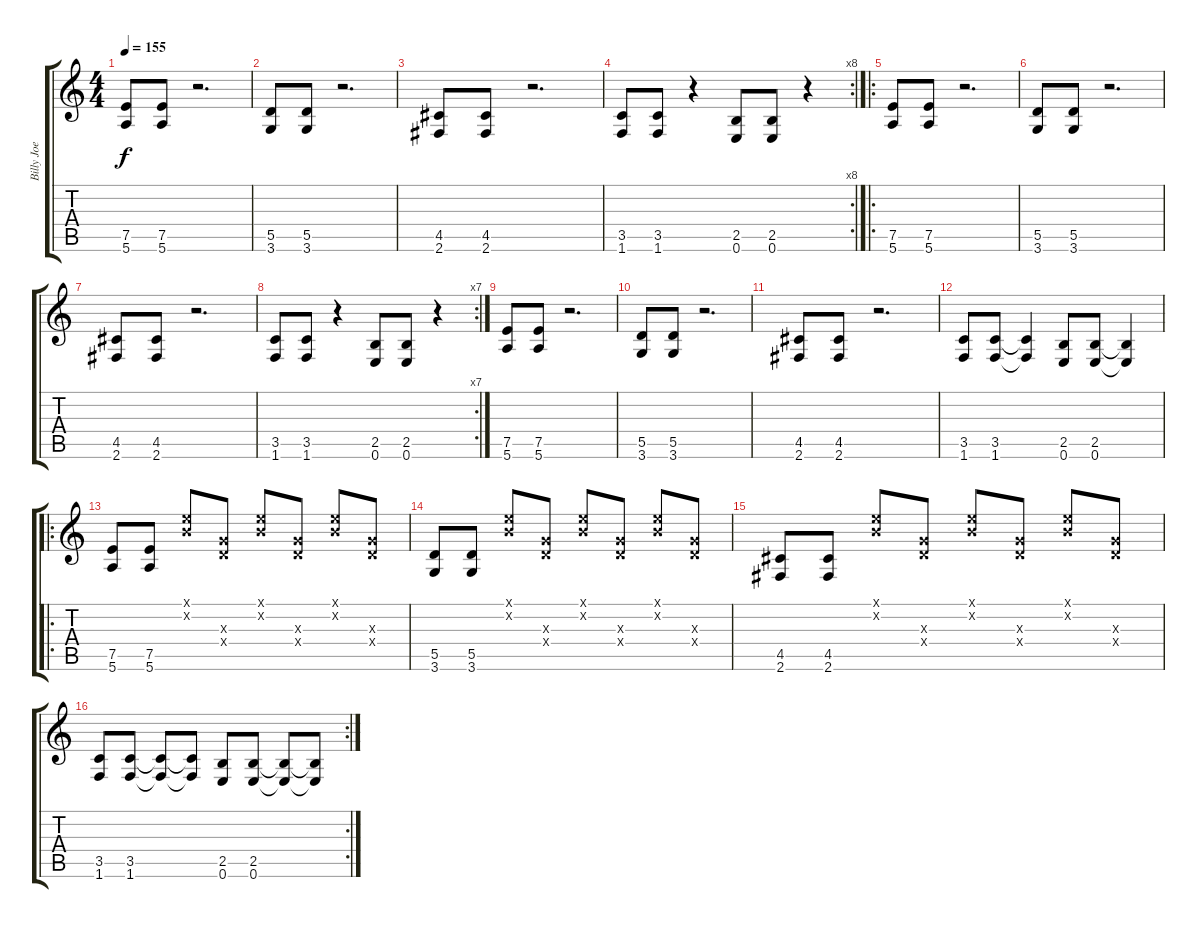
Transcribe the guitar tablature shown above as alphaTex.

\track ("Billy Joe Amstrong" "Billy Joe ") {instrument distortionguitar}
\staff {score tabs}
\tuning (E4 B3 G3 D3 A2 E2) {hide}
\ts (4 4)
\tempo 155
\clef g2
\ks c
(7.5 5.6).8{dy f instrument distortionguitar} (7.5 5.6).8 r.2{d} |
(5.5 3.6).8 (5.5 3.6).8 r.2{d} |
(4.5 2.6).8 (4.5 2.6).8 r.2{d} |
\rc 8
(3.5 1.6).8 (3.5 1.6).8 r.4 (2.5 0.6).8 (2.5 0.6).8 r.4 |
\ro
(7.5 5.6).8 (7.5 5.6).8 r.2{d} |
(5.5 3.6).8 (5.5 3.6).8 r.2{d} |
(4.5 2.6).8 (4.5 2.6).8 r.2{d} |
\rc 7
(3.5 1.6).8 (3.5 1.6).8 r.4 (2.5 0.6).8 (2.5 0.6).8 r.4 |
(7.5 5.6).8 (7.5 5.6).8 r.2{d} |
(5.5 3.6).8 (5.5 3.6).8 r.2{d} |
(4.5 2.6).8 (4.5 2.6).8 r.2{d} |
(3.5 1.6).8 (3.5 1.6).8 (3.5{t} 1.6{t}).4 (2.5 0.6).8 (2.5 0.6).8 (2.5{t} 0.6{t}).4 |
\ro
(7.5 5.6).8 (7.5 5.6).8 (0.1{x} 0.2{x}).8 (0.3{x} 0.4{x}).8 (0.1{x} 0.2{x}).8 (0.3{x} 0.4{x}).8 (0.1{x} 0.2{x}).8 (0.3{x} 0.4{x}).8 |
(5.5 3.6).8 (5.5 3.6).8 (0.1{x} 0.2{x}).8 (0.3{x} 0.4{x}).8 (0.1{x} 0.2{x}).8 (0.3{x} 0.4{x}).8 (0.1{x} 0.2{x}).8 (0.3{x} 0.4{x}).8 |
(4.5 2.6).8 (4.5 2.6).8 (0.1{x} 0.2{x}).8 (0.3{x} 0.4{x}).8 (0.1{x} 0.2{x}).8 (0.3{x} 0.4{x}).8 (0.1{x} 0.2{x}).8 (0.3{x} 0.4{x}).8 |
\rc 2
(3.5 1.6).8 (3.5 1.6).8 (3.5{t} 1.6{t}).8 (3.5{t} 1.6{t}).8 (2.5 0.6).8 (2.5 0.6).8 (2.5{t} 0.6{t}).8 (2.5{t} 0.6{t}).8
